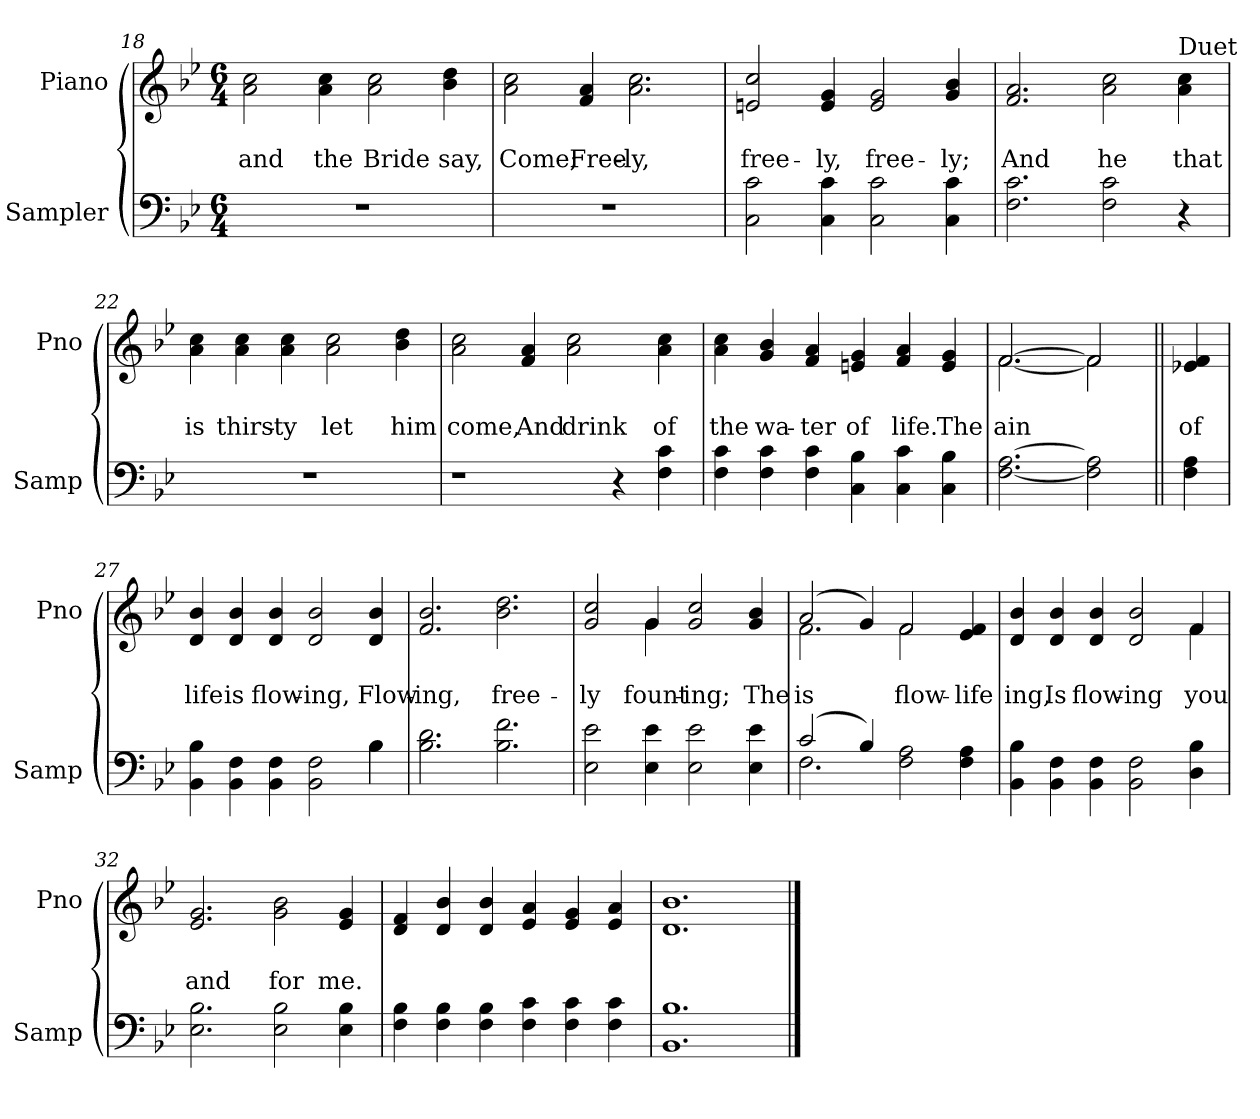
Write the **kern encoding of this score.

**kern	**kern	**text	**text
*part2	*part1	*part1	*part1
*staff2	*staff1	*staff1	*staff1
*I"Sampler	*I"Piano	*	*
*I'Samp	*I'Pno	*	*
*clefF4	*clefG2	*	*
*k[b-e-]	*k[b-e-]	*	*
*B-:	*B-:	*	*
*M6/4	*M6/4	*	*
=18	=18	=18	=18
1.r	2a 2cc	.	and
.	4a 4cc	.	the
.	2a 2cc	.	Bride
.	4b- 4dd	.	say,
=19	=19	=19	=19
1.r	2a 2cc	.	Come;
.	4f 4a	.	Free-
.	2.a 2.cc	.	-ly,
=20	=20	=20	=20
2C 2c	2en 2cc	.	free-
4C 4c	4e 4g	.	-ly,
2C 2c	2e 2g	.	free-
4C 4c	4g 4b-	.	-ly;
=21	=21	=21	=21
2.F 2.c	2.f 2.a	.	And
2F 2c	2a 2cc	.	he
!	!LO:TX:t=Duet	!	!
4r	4a 4cc	.	that
=22	=22	=22	=22
1.r	4a 4cc	.	is
.	4a 4cc	.	thirst-
.	4a 4cc	.	-y
.	2a 2cc	.	let
.	4b- 4dd	.	him
=23	=23	=23	=23
1r	2a 2cc	.	come,
.	4f 4a	.	And
.	2a 2cc	.	drink
4r	.	.	.
4F 4c	4a 4cc	.	of
=24	=24	=24	=24
4F 4c	4a 4cc	.	the
4F 4c	4g 4b-	.	wa-
4F 4c	4f 4a	.	-ter
4C 4B-	4en 4g	.	of
4C 4c	4f 4a	.	life.
4C 4B-	4e 4g	.	The
=25	=25	=25	=25
*	*^	*	*
[2.F [2.A	[2.f/	[2.f	.	-ain
2F] 2A]	2f/]	2f]	.	.
=26||	=26||	=26||	=26||	=26||
!	!LO:TX:t=Full Chorus	!	!	!
*	*v	*v	*	*
4F 4A	4e-X 4f	.	of
=27	=27	=27	=27
*^	*	*	*
4BB- 4B-	4ryy	4d 4b-	.	life
*v	*v	*	*	*
4BB- 4F	4d 4b-	.	is
4BB- 4F	4d 4b-	.	flow-
2BB- 2F	2d 2b-	.	-ing,
*^	*	*	*
4B-\	4B-	4d 4b-	.	Flow-
*v	*v	*	*	*
=28	=28	=28	=28
2.B- 2.d	2.f 2.b-	.	-ing,
2.B- 2.f	2.b- 2.dd	.	free-
=29	=29	=29	=29
*	*^	*	*
2E- 2e-	2g 2cc	2ryy	.	-ly
4E- 4e-	4g/	4g	.	fount-
2E- 2e-	2g 2cc	2.ryy	.	-ing;
4E- 4e-	4g 4b-	.	.	The
=30	=30	=30	=30	=30
*^	*	*	*	*
(2c/	2.F	(2a/	2.f	.	is
4B-/)	.	4g/)	.	.	.
2F 2A	2.ryy	2f/	2f	.	flow-
4F 4A	.	4e- 4f	4ryy	.	life
*v	*v	*	*	*	*
=31	=31	=31	=31	=31
4BB- 4B-	4d 4b-	4ryy	.	-ing,
*	*v	*v	*	*
4BB- 4F	4d 4b-	.	Is
4BB- 4F	4d 4b-	.	flow-
2BB- 2F	2d 2b-	.	-ing
*	*^	*	*
4D 4B-	4f/	4f	.	you
*	*v	*v	*	*
=32	=32	=32	=32
2.E- 2.B-	2.e- 2.g	.	and
2E- 2B-	2g\ 2b-\	.	for
4E- 4B-	4e- 4g	.	me.
=33	=33	=33	=33
4F 4B-	4d 4f	.	.
4F 4B-	4d 4b-	.	.
4F 4B-	4d 4b-	.	.
4F 4c	4e- 4a	.	.
4F 4c	4e- 4g	.	.
4F 4c	4e- 4a	.	.
=34	=34	=34	=34
1.BB- 1.B-	1.d 1.b-	.	.
==	==	==	==
*-	*-	*-	*-
